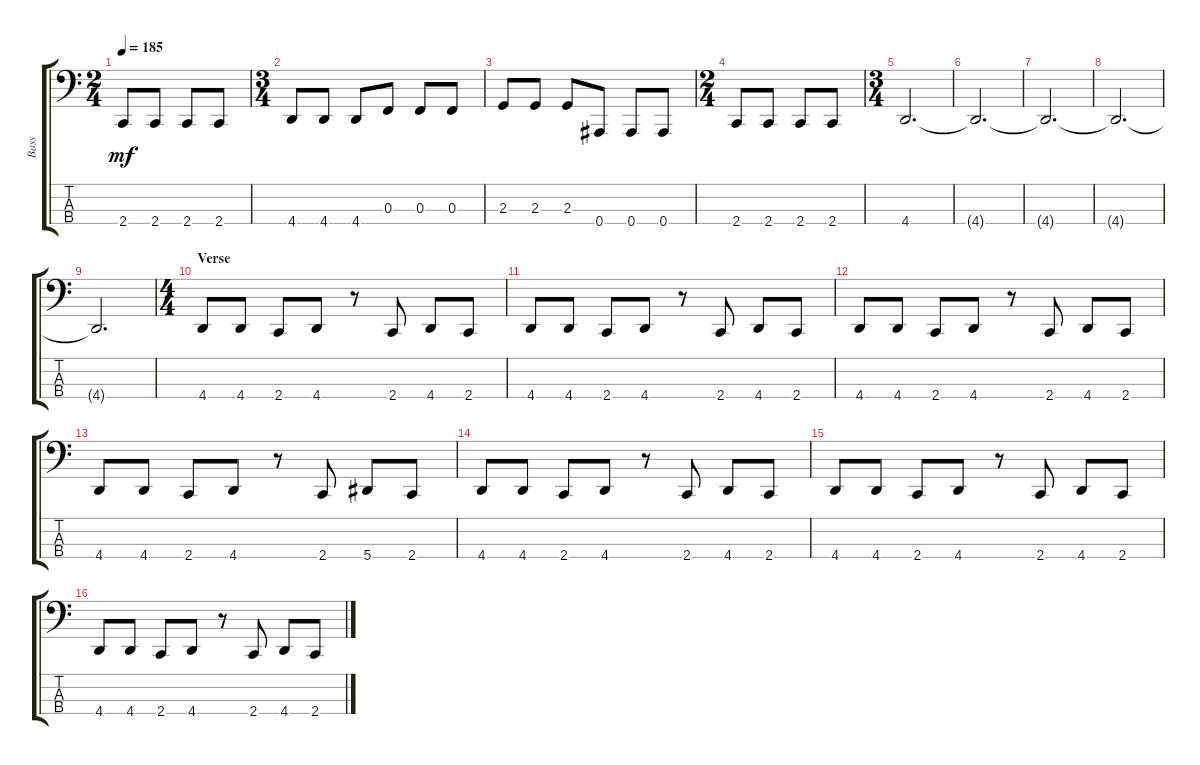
\track ("Bass" "Bass") {instrument electricbassfinger}
\staff {score tabs}
\tuning (Eb2 Bb1 F1 Bb0) {hide}
\ts (2 4)
\tempo 185
\clef f4
\ks c
2.4.8{dy mf} 2.4.8 2.4.8 2.4.8 |
\ts (3 4)
4.4.8 4.4.8 4.4.8 0.3.8 0.3.8 0.3.8 |
2.3.8 2.3.8 2.3.8 0.4.8 0.4.8 0.4.8 |
\ts (2 4)
2.4.8 2.4.8 2.4.8 2.4.8 |
\ts (3 4)
4.4.2{d} |
4.4{t}.2{d} |
4.4{t}.2{d} |
4.4{t}.2{d} |
4.4{t}.2{d} |
\ts (4 4)
\section ("" "Verse")
4.4.8 4.4.8 2.4.8 4.4.8 r.8 2.4.8 4.4.8 2.4.8 |
4.4.8 4.4.8 2.4.8 4.4.8 r.8 2.4.8 4.4.8 2.4.8 |
4.4.8 4.4.8 2.4.8 4.4.8 r.8 2.4.8 4.4.8 2.4.8 |
4.4.8 4.4.8 2.4.8 4.4.8 r.8 2.4.8 5.4.8 2.4.8 |
4.4.8 4.4.8 2.4.8 4.4.8 r.8 2.4.8 4.4.8 2.4.8 |
4.4.8 4.4.8 2.4.8 4.4.8 r.8 2.4.8 4.4.8 2.4.8 |
4.4.8 4.4.8 2.4.8 4.4.8 r.8 2.4.8 4.4.8 2.4.8
